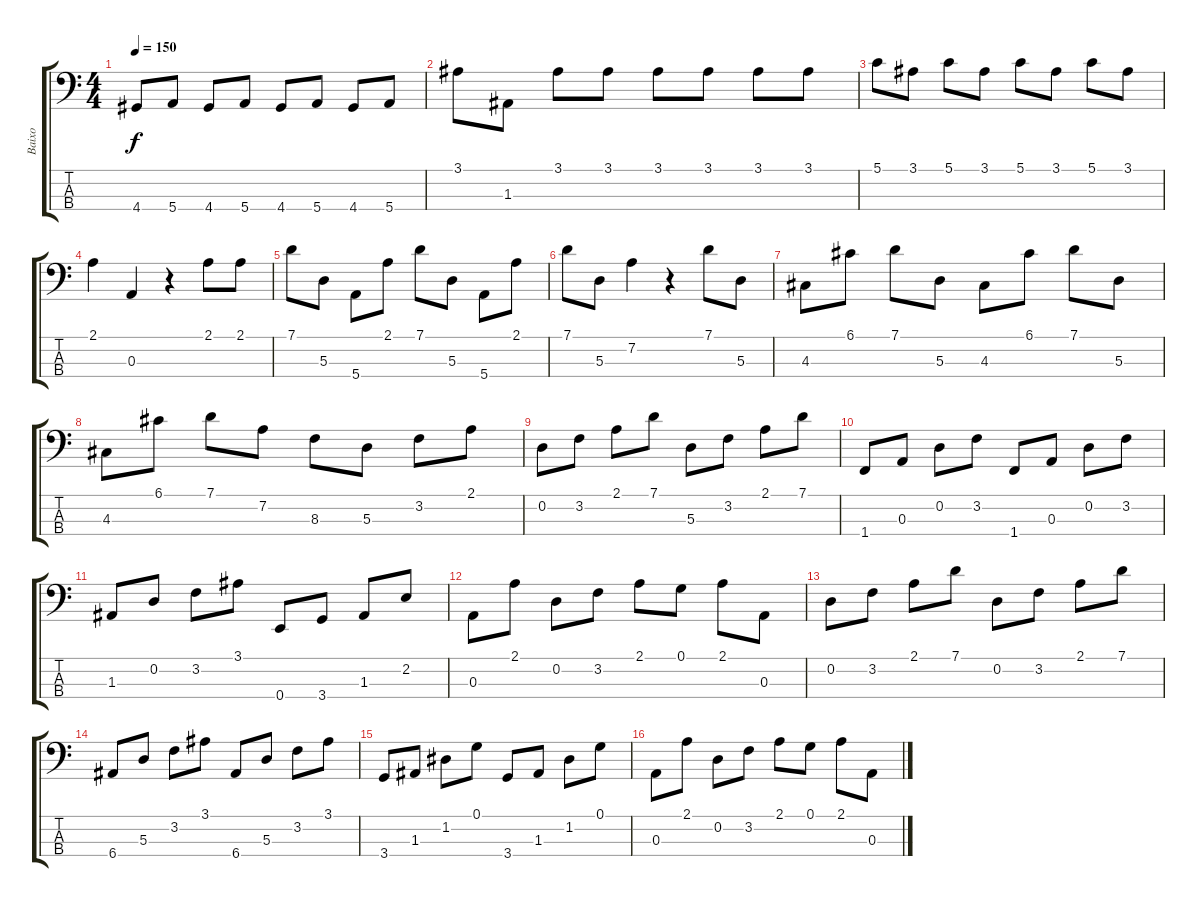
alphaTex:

\track ("Baixo" "Baixo") {instrument electricbassfinger}
\staff {score tabs}
\tuning (G2 D2 A1 E1) {hide}
\ts (4 4)
\tempo 150
\clef f4
\ks c
4.4.8{dy f} 5.4.8 4.4.8 5.4.8 4.4.8 5.4.8 4.4.8 5.4.8 |
3.1.8 1.3.8 3.1.8 3.1.8 3.1.8 3.1.8 3.1.8 3.1.8 |
5.1.8 3.1.8 5.1.8 3.1.8 5.1.8 3.1.8 5.1.8 3.1.8 |
2.1.4 0.3.4 r.4 2.1.8 2.1.8 |
7.1.8 5.3.8 5.4.8 2.1.8 7.1.8 5.3.8 5.4.8 2.1.8 |
7.1.8 5.3.8 7.2.4 r.4 7.1.8 5.3.8 |
4.3.8 6.1.8 7.1.8 5.3.8 4.3.8 6.1.8 7.1.8 5.3.8 |
4.3.8 6.1.8 7.1.8 7.2.8 8.3.8 5.3.8 3.2.8 2.1.8 |
0.2.8 3.2.8 2.1.8 7.1.8 5.3.8 3.2.8 2.1.8 7.1.8 |
1.4.8 0.3.8 0.2.8 3.2.8 1.4.8 0.3.8 0.2.8 3.2.8 |
1.3.8 0.2.8 3.2.8 3.1.8 0.4.8 3.4.8 1.3.8 2.2.8 |
0.3.8 2.1.8 0.2.8 3.2.8 2.1.8 0.1.8 2.1.8 0.3.8 |
0.2.8 3.2.8 2.1.8 7.1.8 0.2.8 3.2.8 2.1.8 7.1.8 |
6.4.8 5.3.8 3.2.8 3.1.8 6.4.8 5.3.8 3.2.8 3.1.8 |
3.4.8 1.3.8 1.2.8 0.1.8 3.4.8 1.3.8 1.2.8 0.1.8 |
0.3.8 2.1.8 0.2.8 3.2.8 2.1.8 0.1.8 2.1.8 0.3.8
